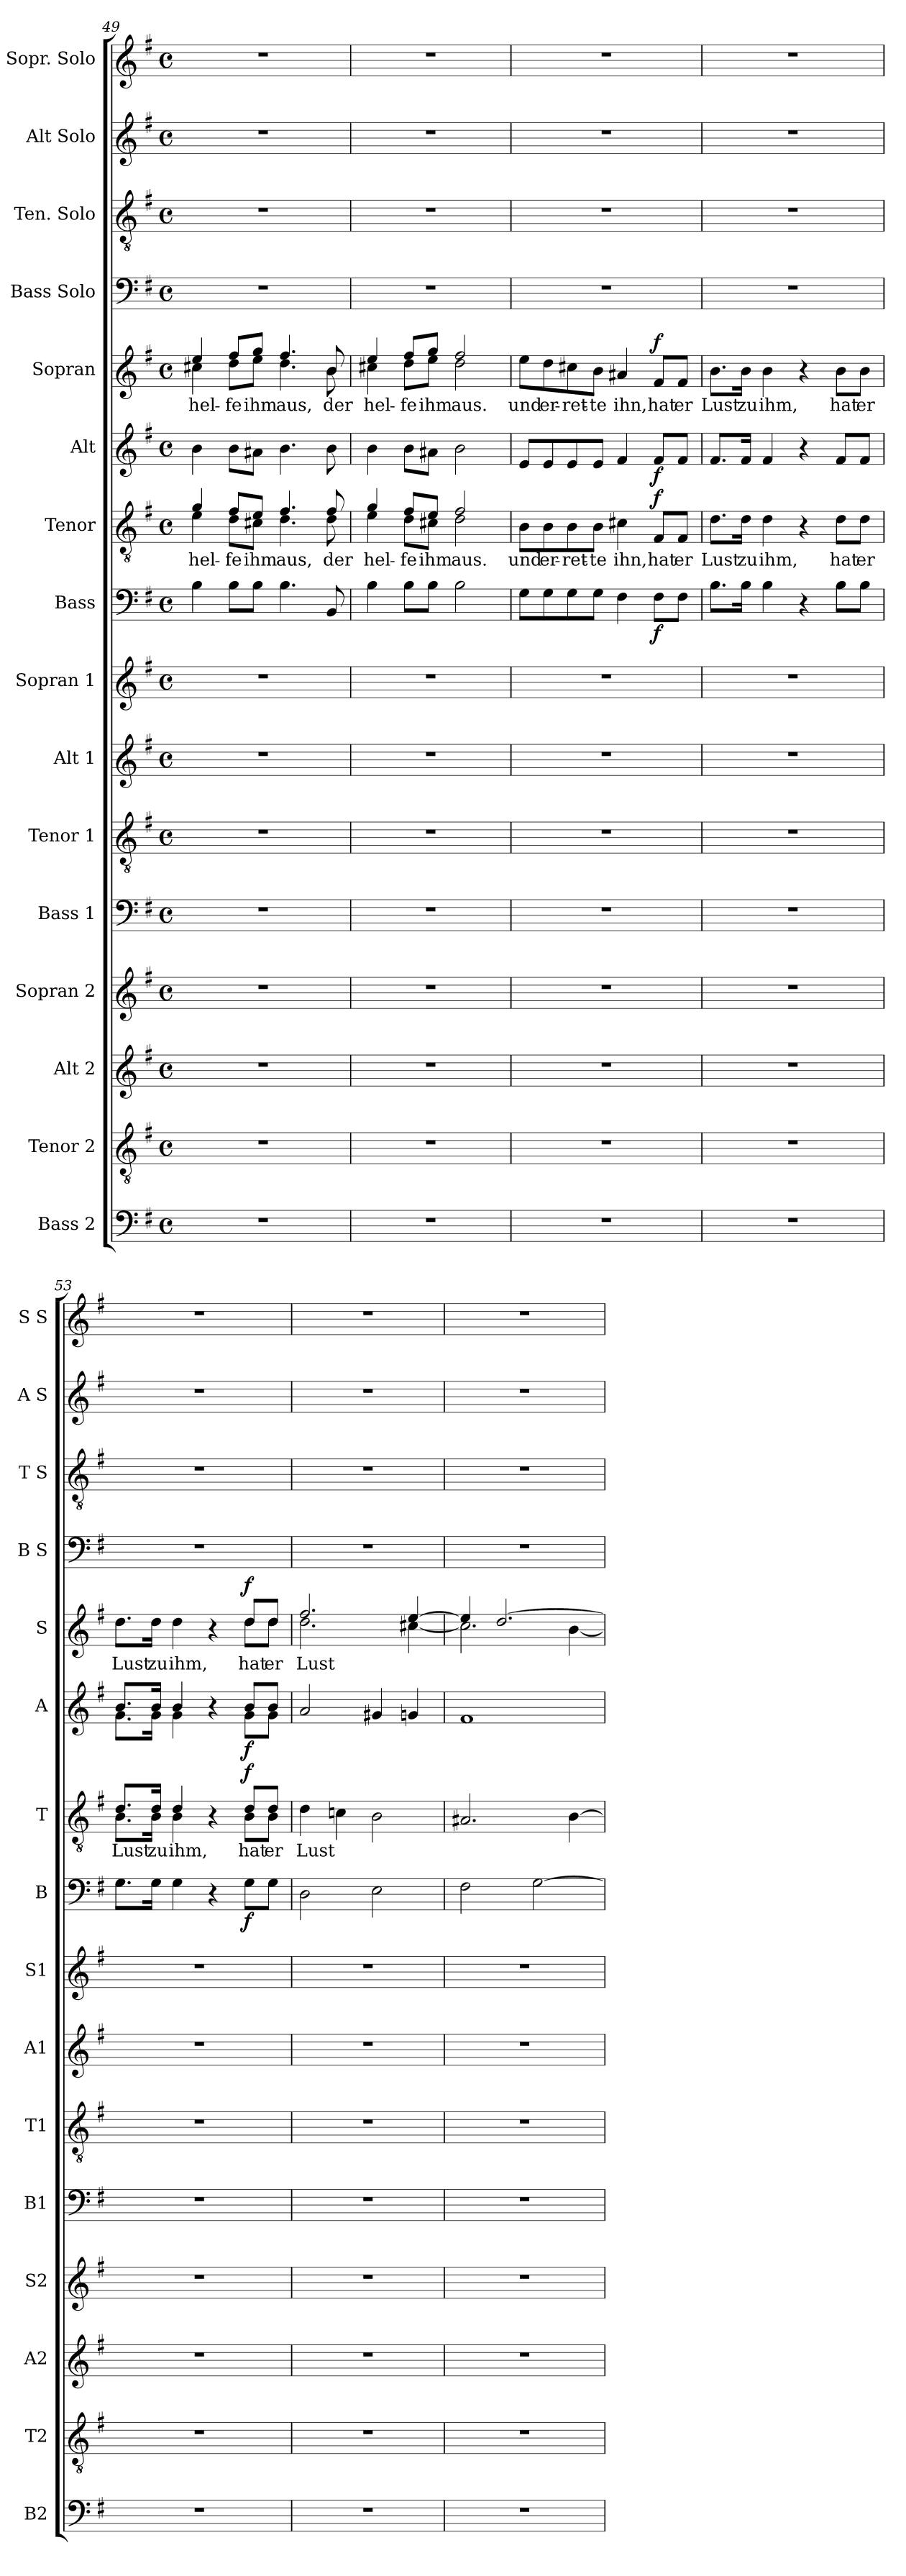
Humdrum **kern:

**kern	**kern	**kern	**kern	**kern	**kern	**kern	**kern	**kern	**dynam	**kern	**text	**dynam	**kern	**dynam	**kern	**text	**dynam	**kern	**kern	**kern	**kern
*part16	*part15	*part14	*part13	*part12	*part11	*part10	*part9	*part8	*part8	*part7	*part7	*part7	*part6	*part6	*part5	*part5	*part5	*part4	*part3	*part2	*part1
*staff16	*staff15	*staff14	*staff13	*staff12	*staff11	*staff10	*staff9	*staff8	*staff8	*staff7	*staff7	*staff7	*staff6	*staff6	*staff5	*staff5	*staff5	*staff4	*staff3	*staff2	*staff1
*I"Bass 2	*I"Tenor 2	*I"Alt 2	*I"Sopran 2	*I"Bass 1	*I"Tenor 1	*I"Alt 1	*I"Sopran 1	*I"Bass	*	*I"Tenor	*	*	*I"Alt	*	*I"Sopran	*	*	*I"Bass Solo	*I"Ten. Solo	*I"Alt Solo	*I"Sopr. Solo
*I'B2	*I'T2	*I'A2	*I'S2	*I'B1	*I'T1	*I'A1	*I'S1	*I'B	*	*I'T	*	*	*I'A	*	*I'S	*	*	*I'B S	*I'T S	*I'A S	*I'S S
!!LO:PB:g=z
*clefF4	*clefGv2	*clefG2	*clefG2	*clefF4	*clefGv2	*clefG2	*clefG2	*clefF4	*	*clefGv2	*	*	*clefG2	*	*clefG2	*	*	*clefF4	*clefGv2	*clefG2	*clefG2
*k[f#]	*k[f#]	*k[f#]	*k[f#]	*k[f#]	*k[f#]	*k[f#]	*k[f#]	*k[f#]	*	*k[f#]	*	*	*k[f#]	*	*k[f#]	*	*	*k[f#]	*k[f#]	*k[f#]	*k[f#]
*M4/4	*M4/4	*M4/4	*M4/4	*M4/4	*M4/4	*M4/4	*M4/4	*M4/4	*	*M4/4	*	*	*M4/4	*	*M4/4	*	*	*M4/4	*M4/4	*M4/4	*M4/4
*met(c)	*met(c)	*met(c)	*met(c)	*met(c)	*met(c)	*met(c)	*met(c)	*met(c)	*	*met(c)	*	*	*met(c)	*	*met(c)	*	*	*met(c)	*met(c)	*met(c)	*met(c)
=49	=49	=49	=49	=49	=49	=49	=49	=49	=49	=49	=49	=49	=49	=49	=49	=49	=49	=49	=49	=49	=49
!	!	!	!	!	!	!	!	!	!	!	!LO:LY:b	!	!	!	!	!LO:LY:b	!	!	!	!	!
*	*	*	*	*	*	*	*	*	*	*^	*	*	*	*	*^	*	*	*	*	*	*
1r	1r	1r	1r	1r	1r	1r	1r	4B\	.	4g/	4e\	hel-	.	4b\	.	4ee/	4cc#X\	hel-	.	1r	1r	1r	1r
!	!	!	!	!	!	!	!	!	!	!	!	!LO:LY:b	!	!	!	!	!	!LO:LY:b	!	!	!	!	!
.	.	.	.	.	.	.	.	8B\L	.	8f#/L	8d\L	-fe	.	8b\L	.	8ff#/L	8dd\L	-fe	.	.	.	.	.
!	!	!	!	!	!	!	!	!	!	!	!	!LO:LY:b	!	!	!	!	!	!LO:LY:b	!	!	!	!	!
.	.	.	.	.	.	.	.	8B\J	.	8e/J	8c#X\J	ihm	.	8a#X\J	.	8gg/J	8ee\J	ihm	.	.	.	.	.
!	!	!	!	!	!	!	!	!	!	!	!	!LO:LY:b	!	!	!	!	!	!LO:LY:b	!	!	!	!	!
.	.	.	.	.	.	.	.	4.B\	.	4.f#/	4.d\	aus,	.	4.b\	.	4.ff#/	4.dd\	aus,	.	.	.	.	.
!	!	!	!	!	!	!	!	!	!	!	!	!LO:LY:b	!	!	!	!	!	!LO:LY:b	!	!	!	!	!
.	.	.	.	.	.	.	.	8BB/	.	8f#/	8d\	der	.	8b\	.	8b/	8b\	der	.	.	.	.	.
=50	=50	=50	=50	=50	=50	=50	=50	=50	=50	=50	=50	=50	=50	=50	=50	=50	=50	=50	=50	=50	=50	=50	=50
!	!	!	!	!	!	!	!	!	!	!	!	!LO:LY:b	!	!	!	!	!	!LO:LY:b	!	!	!	!	!
1r	1r	1r	1r	1r	1r	1r	1r	4B\	.	4g/	4e\	hel-	.	4b\	.	4ee/	4cc#X\	hel-	.	1r	1r	1r	1r
!	!	!	!	!	!	!	!	!	!	!	!	!LO:LY:b	!	!	!	!	!	!LO:LY:b	!	!	!	!	!
.	.	.	.	.	.	.	.	8B\L	.	8f#/L	8d\L	-fe	.	8b\L	.	8ff#/L	8dd\L	-fe	.	.	.	.	.
!	!	!	!	!	!	!	!	!	!	!	!	!LO:LY:b	!	!	!	!	!	!LO:LY:b	!	!	!	!	!
.	.	.	.	.	.	.	.	8B\J	.	8e/J	8c#X\J	ihm	.	8a#X\J	.	8gg/J	8ee\J	ihm	.	.	.	.	.
!	!	!	!	!	!	!	!	!	!	!	!	!LO:LY:b	!	!	!	!	!	!LO:LY:b	!	!	!	!	!
.	.	.	.	.	.	.	.	2B\	.	2f#/	2d\	aus.	.	2b\	.	2ff#/	2dd\	aus.	.	.	.	.	.
=51	=51	=51	=51	=51	=51	=51	=51	=51	=51	=51	=51	=51	=51	=51	=51	=51	=51	=51	=51	=51	=51	=51	=51
!	!	!	!	!	!	!	!	!	!	!	!	!LO:LY:b	!	!	!	!	!	!LO:LY:b	!	!	!	!	!
*	*	*	*	*	*	*	*	*	*	*v	*v	*	*	*	*	*v	*v	*	*	*	*	*	*
1r	1r	1r	1r	1r	1r	1r	1r	8G\L	.	8B\L	und	.	8e/L	.	8ee\L	und	.	1r	1r	1r	1r
!	!	!	!	!	!	!	!	!	!	!	!LO:LY:b	!	!	!	!	!LO:LY:b	!	!	!	!	!
.	.	.	.	.	.	.	.	8G\	.	8B\	er-	.	8e/	.	8dd\	er-	.	.	.	.	.
!	!	!	!	!	!	!	!	!	!	!	!LO:LY:b	!	!	!	!	!LO:LY:b	!	!	!	!	!
.	.	.	.	.	.	.	.	8G\	.	8B\	-ret-	.	8e/	.	8cc#X\	-ret-	.	.	.	.	.
!	!	!	!	!	!	!	!	!	!	!	!LO:LY:b	!	!	!	!	!LO:LY:b	!	!	!	!	!
.	.	.	.	.	.	.	.	8G\J	.	8B\J	-te	.	8e/J	.	8b\J	-te	.	.	.	.	.
!	!	!	!	!	!	!	!	!	!	!	!LO:LY:b	!	!	!	!	!LO:LY:b	!	!	!	!	!
.	.	.	.	.	.	.	.	4F#\	.	4c#X\	ihn,	.	4f#/	.	4a#X/	ihn,	.	.	.	.	.
!	!	!	!	!	!	!	!	!	!LO:DY:b	!	!LO:LY:b	!LO:DY:b	!	!LO:DY:b	!	!LO:LY:b	!LO:DY:b	!	!	!	!
.	.	.	.	.	.	.	.	8F#\L	f	8F#/L	hat	f	8f#/L	f	8f#/L	hat	f	.	.	.	.
!	!	!	!	!	!	!	!	!	!	!	!LO:LY:b	!	!	!	!	!LO:LY:b	!	!	!	!	!
.	.	.	.	.	.	.	.	8F#\J	.	8F#/J	er	.	8f#/J	.	8f#/J	er	.	.	.	.	.
=52	=52	=52	=52	=52	=52	=52	=52	=52	=52	=52	=52	=52	=52	=52	=52	=52	=52	=52	=52	=52	=52
!	!	!	!	!	!	!	!	!	!	!	!LO:LY:b	!	!	!	!	!LO:LY:b	!	!	!	!	!
1r	1r	1r	1r	1r	1r	1r	1r	8.B\L	.	8.d\L	Lust	.	8.f#/L	.	8.b\L	Lust	.	1r	1r	1r	1r
!	!	!	!	!	!	!	!	!	!	!	!LO:LY:b	!	!	!	!	!LO:LY:b	!	!	!	!	!
.	.	.	.	.	.	.	.	16B\Jk	.	16d\Jk	zu	.	16f#/Jk	.	16b\Jk	zu	.	.	.	.	.
!	!	!	!	!	!	!	!	!	!	!	!LO:LY:b	!	!	!	!	!LO:LY:b	!	!	!	!	!
.	.	.	.	.	.	.	.	4B\	.	4d\	ihm,	.	4f#/	.	4b\	ihm,	.	.	.	.	.
.	.	.	.	.	.	.	.	4r	.	4r	.	.	4r	.	4r	.	.	.	.	.	.
!	!	!	!	!	!	!	!	!	!	!	!LO:LY:b	!	!	!	!	!LO:LY:b	!	!	!	!	!
.	.	.	.	.	.	.	.	8B\L	.	8d\L	hat	.	8f#/L	.	8b\L	hat	.	.	.	.	.
!	!	!	!	!	!	!	!	!	!	!	!LO:LY:b	!	!	!	!	!LO:LY:b	!	!	!	!	!
.	.	.	.	.	.	.	.	8B\J	.	8d\J	er	.	8f#/J	.	8b\J	er	.	.	.	.	.
!!LO:PB:g=z
=53	=53	=53	=53	=53	=53	=53	=53	=53	=53	=53	=53	=53	=53	=53	=53	=53	=53	=53	=53	=53	=53
!	!	!	!	!	!	!	!	!	!	!	!LO:LY:b	!	!	!	!	!LO:LY:b	!	!	!	!	!
*	*	*	*	*	*	*	*	*	*	*^	*	*	*^	*	*^	*	*	*	*	*	*
1r	1r	1r	1r	1r	1r	1r	1r	8.G\L	.	8.d/L	8.B\L	Lust	.	8.b/L	8.g\L	.	8.dd\L	2ryy	Lust	.	1r	1r	1r	1r
!	!	!	!	!	!	!	!	!	!	!	!	!LO:LY:b	!	!	!	!	!	!	!LO:LY:b	!	!	!	!	!
.	.	.	.	.	.	.	.	16G\Jk	.	16d/Jk	16B\Jk	zu	.	16b/Jk	16g\Jk	.	16dd\Jk	.	zu	.	.	.	.	.
!	!	!	!	!	!	!	!	!	!	!	!	!LO:LY:b	!	!	!	!	!	!	!LO:LY:b	!	!	!	!	!
.	.	.	.	.	.	.	.	4G\	.	4d/	4B\	ihm,	.	4b/	4g\	.	4dd\	.	ihm,	.	.	.	.	.
.	.	.	.	.	.	.	.	4r	.	4r	4ryy	.	.	4r	4ryy	.	4r	4ryy	.	.	.	.	.	.
!	!	!	!	!	!	!	!	!	!LO:DY:b	!	!	!LO:LY:b	!LO:DY:b	!	!	!LO:DY:b	!	!	!LO:LY:b	!LO:DY:b	!	!	!	!
.	.	.	.	.	.	.	.	8G\L	f	8d/L	8B\L	hat	f	8b/L	8g\L	f	8dd/L	8dd\L	hat	f	.	.	.	.
!	!	!	!	!	!	!	!	!	!	!	!	!LO:LY:b	!	!	!	!	!	!	!LO:LY:b	!	!	!	!	!
.	.	.	.	.	.	.	.	8G\J	.	8d/J	8B\J	er	.	8b/J	8g\J	.	8dd/J	8dd\J	er	.	.	.	.	.
=54	=54	=54	=54	=54	=54	=54	=54	=54	=54	=54	=54	=54	=54	=54	=54	=54	=54	=54	=54	=54	=54	=54	=54	=54
!	!	!	!	!	!	!	!	!	!	!	!	!LO:LY:b	!	!	!	!	!	!	!LO:LY:b	!	!	!	!	!
*	*	*	*	*	*	*	*	*	*	*v	*v	*	*	*	*	*	*	*	*	*	*	*	*	*
*	*	*	*	*	*	*	*	*	*	*	*	*	*v	*v	*	*	*	*	*	*	*	*	*
1r	1r	1r	1r	1r	1r	1r	1r	2D\	.	4d\	Lust	.	2a/	.	2.ff#/	2.dd\	Lust	.	1r	1r	1r	1r
.	.	.	.	.	.	.	.	.	.	4cn\	.	.	.	.	.	.	.	.	.	.	.	.
.	.	.	.	.	.	.	.	2E\	.	2B\	.	.	4g#X/	.	.	.	.	.	.	.	.	.
.	.	.	.	.	.	.	.	.	.	.	.	.	4gn/	.	[4ee/	[4cc#X\	.	.	.	.	.	.
=55	=55	=55	=55	=55	=55	=55	=55	=55	=55	=55	=55	=55	=55	=55	=55	=55	=55	=55	=55	=55	=55	=55
1r	1r	1r	1r	1r	1r	1r	1r	2F#\	.	2.A#X/	.	.	1f#	.	4ee/]	2.cc#\]	.	.	1r	1r	1r	1r
.	.	.	.	.	.	.	.	.	.	.	.	.	.	.	[2.dd/	.	.	.	.	.	.	.
.	.	.	.	.	.	.	.	[2G\	.	.	.	.	.	.	.	.	.	.	.	.	.	.
.	.	.	.	.	.	.	.	.	.	[4B\	.	.	.	.	.	[4b\	.	.	.	.	.	.
*	*	*	*	*	*	*	*	*	*	*	*	*	*	*	*v	*v	*	*	*	*	*	*
=	=	=	=	=	=	=	=	=	=	=	=	=	=	=	=	=	=	=	=	=	=
*-	*-	*-	*-	*-	*-	*-	*-	*-	*-	*-	*-	*-	*-	*-	*-	*-	*-	*-	*-	*-	*-
